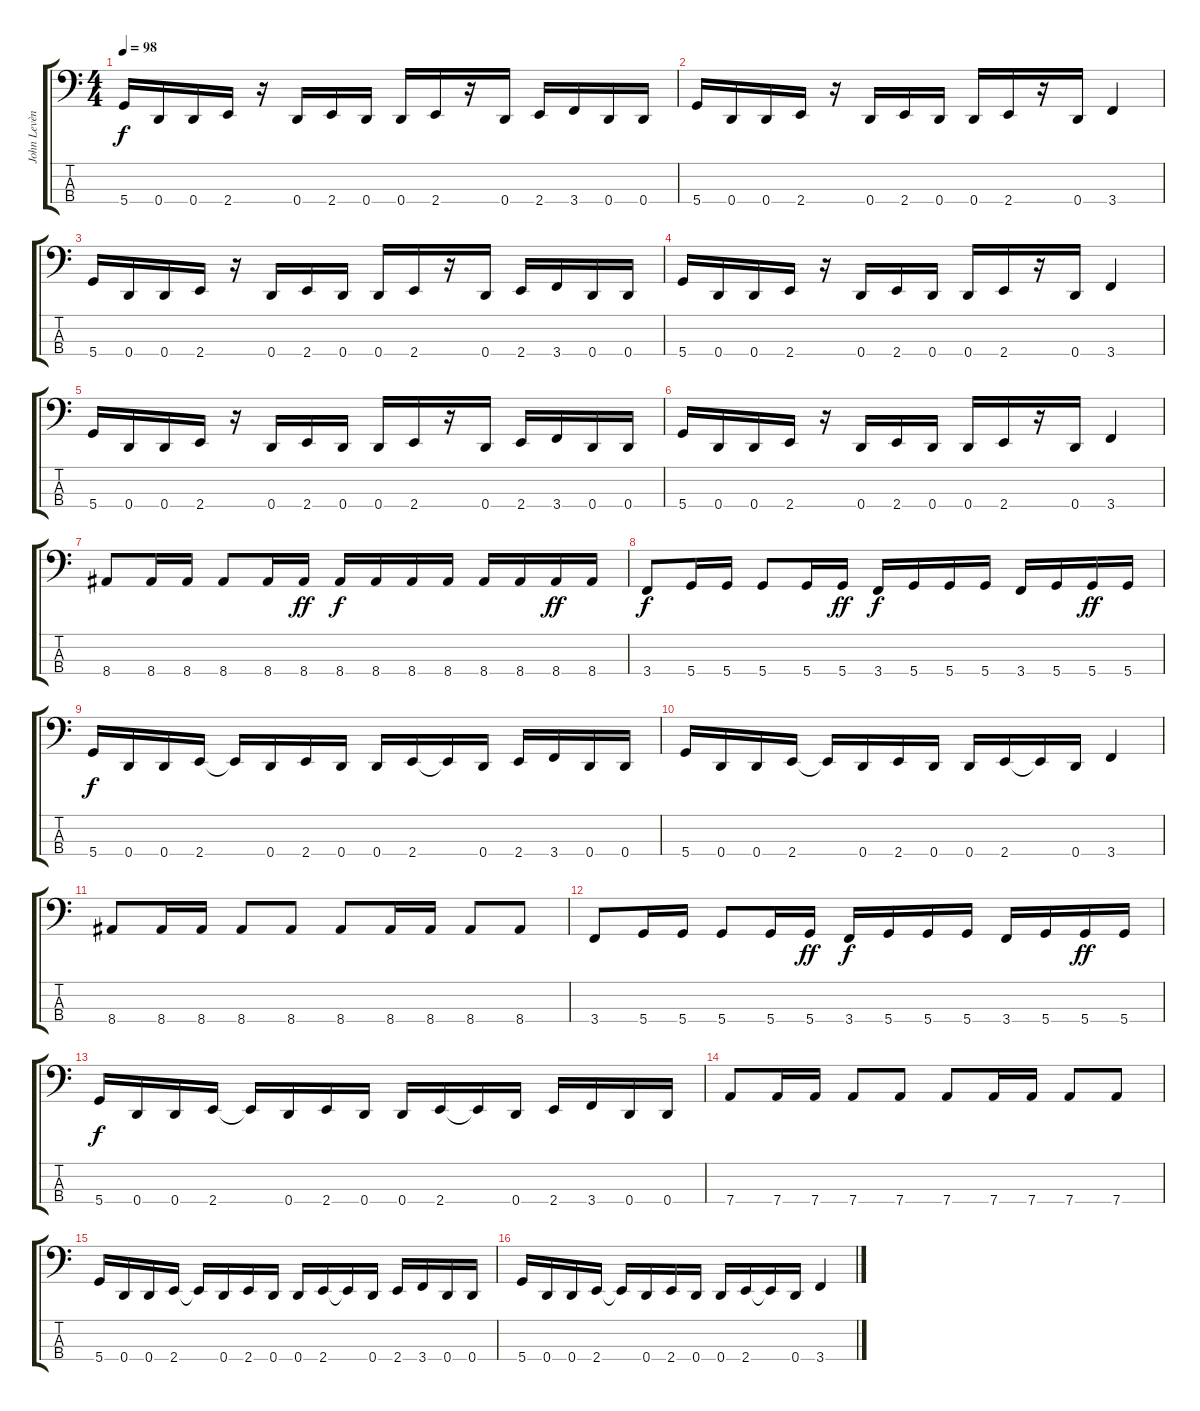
\track ("John Levèn" "John Levèn") {instrument electricbassfinger}
\staff {score tabs}
\tuning (G2 D2 A1 D1) {hide}
\ts (4 4)
\tempo 98
\clef f4
\ks c
5.4.16{dy f} 0.4.16 0.4.16 2.4.16 r.16 0.4.16 2.4.16 0.4.16 0.4.16 2.4.16 r.16 0.4.16 2.4.16 3.4.16 0.4.16 0.4.16 |
5.4.16 0.4.16 0.4.16 2.4.16 r.16 0.4.16 2.4.16 0.4.16 0.4.16 2.4.16 r.16 0.4.16 3.4.4 |
5.4.16 0.4.16 0.4.16 2.4.16 r.16 0.4.16 2.4.16 0.4.16 0.4.16 2.4.16 r.16 0.4.16 2.4.16 3.4.16 0.4.16 0.4.16 |
5.4.16 0.4.16 0.4.16 2.4.16 r.16 0.4.16 2.4.16 0.4.16 0.4.16 2.4.16 r.16 0.4.16 3.4.4 |
5.4.16 0.4.16 0.4.16 2.4.16 r.16 0.4.16 2.4.16 0.4.16 0.4.16 2.4.16 r.16 0.4.16 2.4.16 3.4.16 0.4.16 0.4.16 |
5.4.16 0.4.16 0.4.16 2.4.16 r.16 0.4.16 2.4.16 0.4.16 0.4.16 2.4.16 r.16 0.4.16 3.4.4 |
8.4.8 8.4.16 8.4.16 8.4.8 8.4.16 8.4.16{dy ff} 8.4.16{dy f} 8.4.16 8.4.16 8.4.16 8.4.16 8.4.16 8.4.16{dy ff} 8.4.16 |
3.4.8{dy f} 5.4.16 5.4.16 5.4.8 5.4.16 5.4.16{dy ff} 3.4.16{dy f} 5.4.16 5.4.16 5.4.16 3.4.16 5.4.16 5.4.16{dy ff} 5.4.16 |
5.4.16{dy f} 0.4.16 0.4.16 2.4.16 2.4{t}.16 0.4.16 2.4.16 0.4.16 0.4.16 2.4.16 2.4{t}.16 0.4.16 2.4.16 3.4.16 0.4.16 0.4.16 |
5.4.16 0.4.16 0.4.16 2.4.16 2.4{t}.16 0.4.16 2.4.16 0.4.16 0.4.16 2.4.16 2.4{t}.16 0.4.16 3.4.4 |
8.4.8 8.4.16 8.4.16 8.4.8 8.4.8 8.4.8 8.4.16 8.4.16 8.4.8 8.4.8 |
3.4.8 5.4.16 5.4.16 5.4.8 5.4.16 5.4.16{dy ff} 3.4.16{dy f} 5.4.16 5.4.16 5.4.16 3.4.16 5.4.16 5.4.16{dy ff} 5.4.16 |
5.4.16{dy f} 0.4.16 0.4.16 2.4.16 2.4{t}.16 0.4.16 2.4.16 0.4.16 0.4.16 2.4.16 2.4{t}.16 0.4.16 2.4.16 3.4.16 0.4.16 0.4.16 |
7.4.8 7.4.16 7.4.16 7.4.8 7.4.8 7.4.8 7.4.16 7.4.16 7.4.8 7.4.8 |
5.4.16 0.4.16 0.4.16 2.4.16 2.4{t}.16 0.4.16 2.4.16 0.4.16 0.4.16 2.4.16 2.4{t}.16 0.4.16 2.4.16 3.4.16 0.4.16 0.4.16 |
5.4.16 0.4.16 0.4.16 2.4.16 2.4{t}.16 0.4.16 2.4.16 0.4.16 0.4.16 2.4.16 2.4{t}.16 0.4.16 3.4.4
